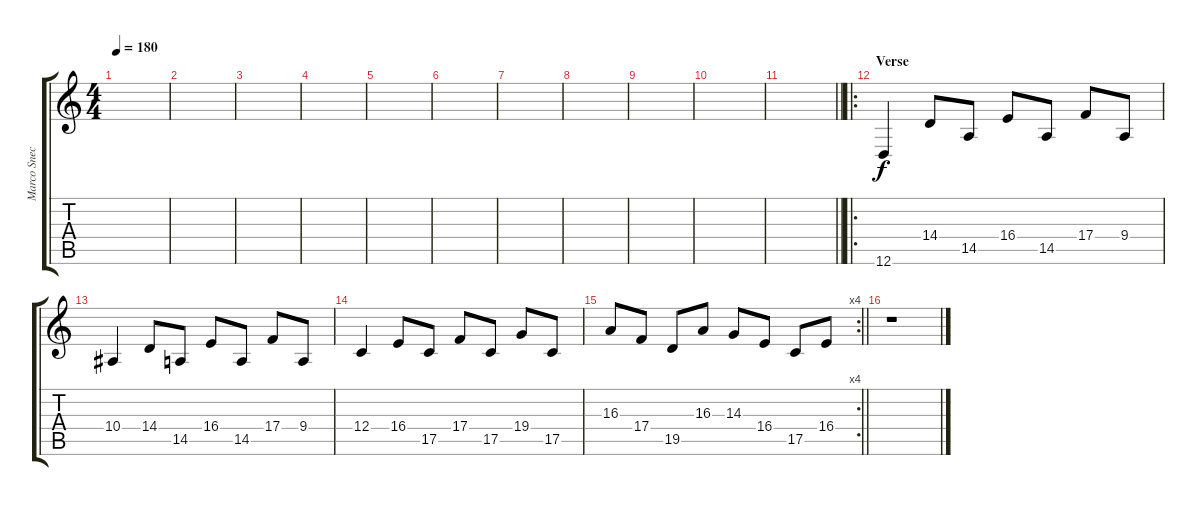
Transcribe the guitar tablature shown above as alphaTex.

\track ("Marco Sneck" "Marco Snec") {instrument stringensemble1}
\staff {score tabs}
\tuning (D4 A3 F3 C3 G2 D2) {hide}
\ts (4 4)
\tempo 180
\clef g2
\ks c
|
|
|
|
|
|
|
|
|
|
\barLineRight lightlight
|
\ro
\section ("" "Verse")
12.6.4{volume 10 instrument vibraphone} 14.4.8{instrument vibraphone} 14.5.8 16.4.8 14.5.8 17.4.8 9.4.8 |
10.4.4 14.4.8 14.5.8 16.4.8 14.5.8 17.4.8 9.4.8 |
12.4.4 16.4.8 17.5.8 17.4.8 17.5.8 19.4.8 17.5.8 |
\rc 4
\barLineRight lightlight
16.3.8 17.4.8 19.5.8 16.3.8 14.3.8 16.4.8 17.5.8 16.4.8 |
r.1
